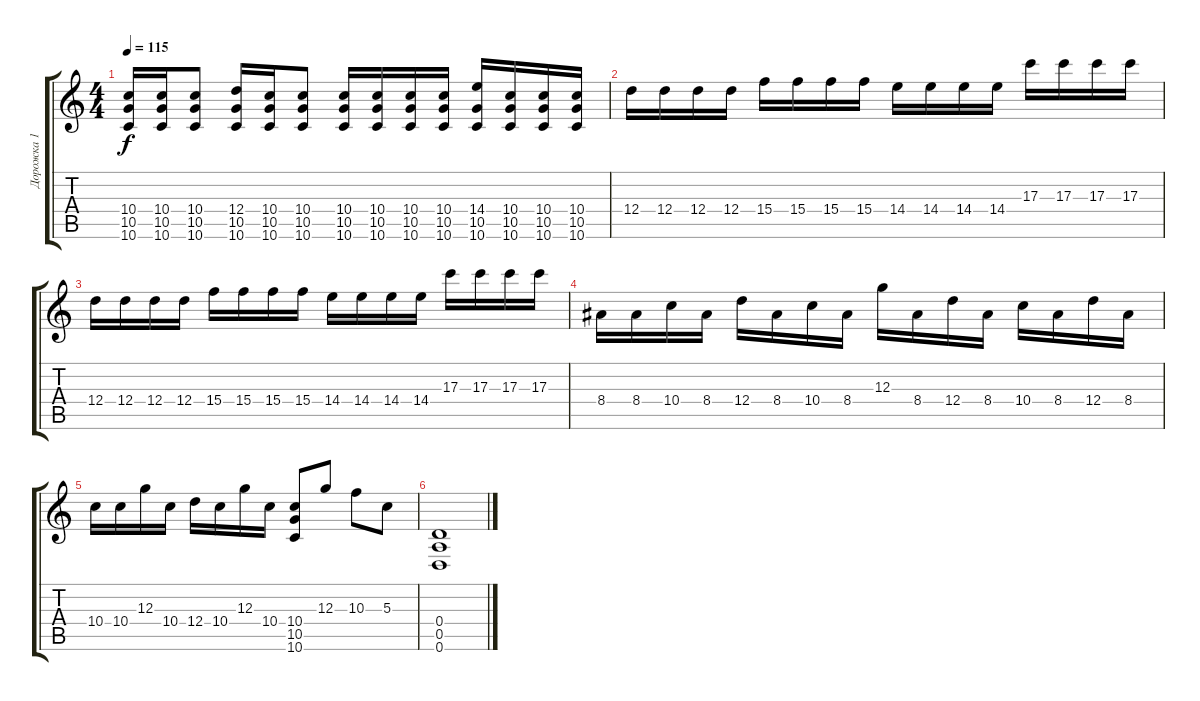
\track ("Дорожка 1" "Дорожка 1") {instrument distortionguitar}
\staff {score tabs}
\tuning (E4 B3 G3 D3 A2 D2) {hide}
\ts (4 4)
\tempo 115
\clef g2
\ks c
(10.4 10.5 10.6).16{dy f} (10.4 10.5 10.6).16 (10.4 10.5 10.6).8 (12.4 10.5 10.6).16 (10.4 10.5 10.6).16 (10.4 10.5 10.6).8 (10.4 10.5 10.6).16 (10.4 10.5 10.6).16 (10.4 10.5 10.6).16 (10.4 10.5 10.6).16 (14.4 10.5 10.6).16 (10.4 10.5 10.6).16 (10.4 10.5 10.6).16 (10.4 10.5 10.6).16 |
12.4.16 12.4.16 12.4.16 12.4.16 15.4.16 15.4.16 15.4.16 15.4.16 14.4.16 14.4.16 14.4.16 14.4.16 17.3.16 17.3.16 17.3.16 17.3.16 |
12.4.16 12.4.16 12.4.16 12.4.16 15.4.16 15.4.16 15.4.16 15.4.16 14.4.16 14.4.16 14.4.16 14.4.16 17.3.16 17.3.16 17.3.16 17.3.16 |
8.4.16 8.4.16 10.4.16 8.4.16 12.4.16 8.4.16 10.4.16 8.4.16 12.3.16 8.4.16 12.4.16 8.4.16 10.4.16 8.4.16 12.4.16 8.4.16 |
10.4.16 10.4.16 12.3.16 10.4.16 12.4.16 10.4.16 12.3.16 10.4.16 (10.4 10.5 10.6).8 12.3.8 10.3.8 5.3.8 |
(0.4 0.5 0.6).1
